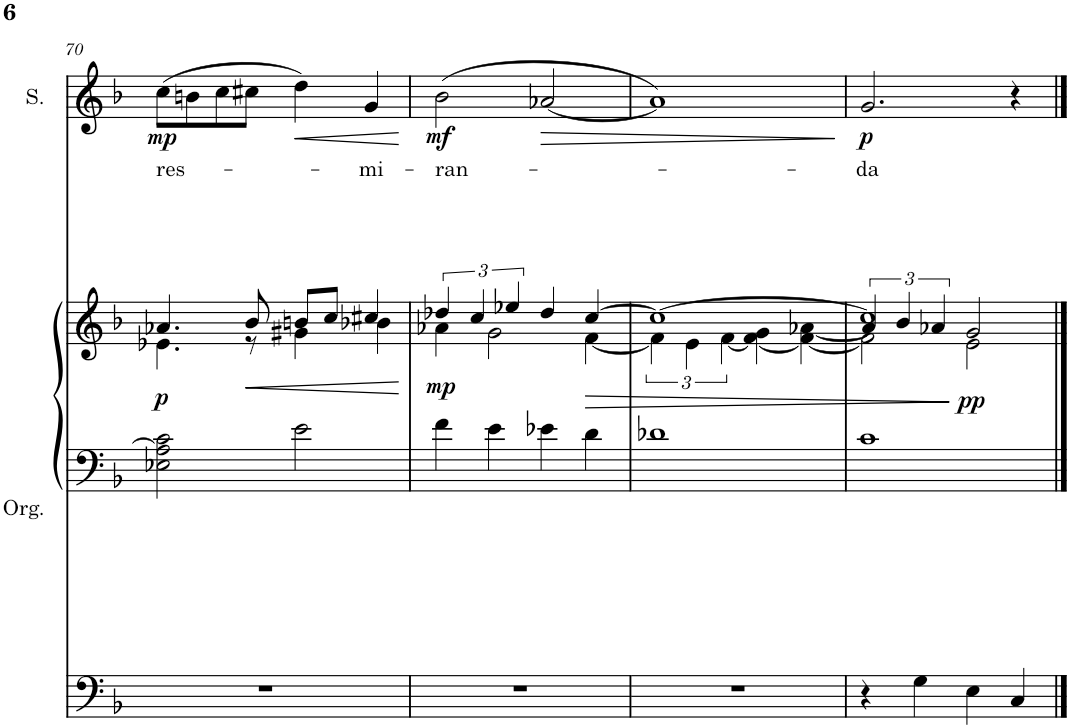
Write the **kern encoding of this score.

**kern	**kern	**kern	**dynam	**kern	**text	**dynam
*part2	*part2	*part2	*part2	*part1	*part1	*part1
*staff4	*staff3	*staff2	*staff2/3/4	*staff1	*staff1	*staff1
*I"Organ	*	*	*	*I"Soprano	*	*
*I'Org.	*	*	*	*I'S.	*	*
!!LO:PB:g=z
*clefF4	*clefF4	*clefG2	*	*clefG2	*	*
*k[b-]	*k[b-]	*k[b-]	*	*k[b-]	*	*
*M4/4	*M4/4	*M4/4	*	*M4/4	*	*
=70	=70	=70	=70	=70	=70	=70
*	*	*^	*	*	*	*
!	!	!	!	!LO:DY:b	!	!LO:LY:b	!LO:DY:b
1r	2E-X\ 2A-\] 2c\	4.a-X/	4.e-X\	p	(8cc\L	res-	mp
.	.	.	.	.	8bn\	.	.
.	.	.	.	.	8cc\	.	.
!	!	!	!	!LO:HP:b	!	!	!
.	.	8b-/	8r	<	8cc#X\J	.	.
!	!	!	!	!	!	!	!LO:HP:b
.	2e\	8bn/L	4g#X\	.	4dd\)	.	<
.	.	8cc/J	.	.	.	.	.
!	!	!	!	!	!	!LO:LY:b	!
.	.	4cc#X/	4b-X\	.	4g/	-mi-	.
*	*	*v	*v	*	*	*	*
.	.	.	[	.	.	[
=71	=71	=71	=71	=71	=71	=71
*	*	*^	*	*	*	*
!	!	!	!	!LO:DY:b	!	!LO:LY:b	!LO:DY:b
1r	4f\	6dd-X/	4a-X\	mp	(2b-\	-ran-	mf
.	.	6cc/	.	.	.	.	.
.	4e\	.	2g\	.	.	.	.
.	.	6ee-X/	.	.	.	.	.
!	!	!	!	!	!	!	!LO:HP:b
.	4e-X\	4dd-/	.	.	[2a-X/	.	>
!	!	!	!	!LO:HP:b	!	!	!
.	4d\	[4cc/	[4f\	>	.	.	.
=72	=72	=72	=72	=72	=72	=72	=72
1r	1d-X	1cc_	6f\]	.	1a-])	.	.
.	.	.	6e\	.	.	.	.
.	.	.	[6f\	.	.	.	.
.	.	.	4f\_ 4g\	.	.	.	.
.	.	.	4f\_ [4a-X\	.	.	.	.
*	*	*v	*v	*	*	*	*
.	.	.	.	.	.	]
=73	=73	=73	=73	=73	=73	=73
*	*	*^	*	*	*	*
*	*	*	*^	*	*	*	*
!	!	!	!	!	!	!	!LO:LY:b	!LO:DY:b
4r	1c	6a-/]	2f\]	1cc]	.	2.g/	-da	p
.	.	6b-/	.	.	.	.	.	.
4G\	.	.	.	.	.	.	.	.
.	.	6a-X/	.	.	.	.	.	.
!	!	!	!	!	!LO:DY:n=1:b	!	!	!
4E\	.	2g/	2e\	.	] pp	.	.	.
4C/	.	.	.	.	.	4r	.	.
*	*	*v	*v	*v	*	*	*	*
==	==	==	==	==	==	==
*-	*-	*-	*-	*-	*-	*-
